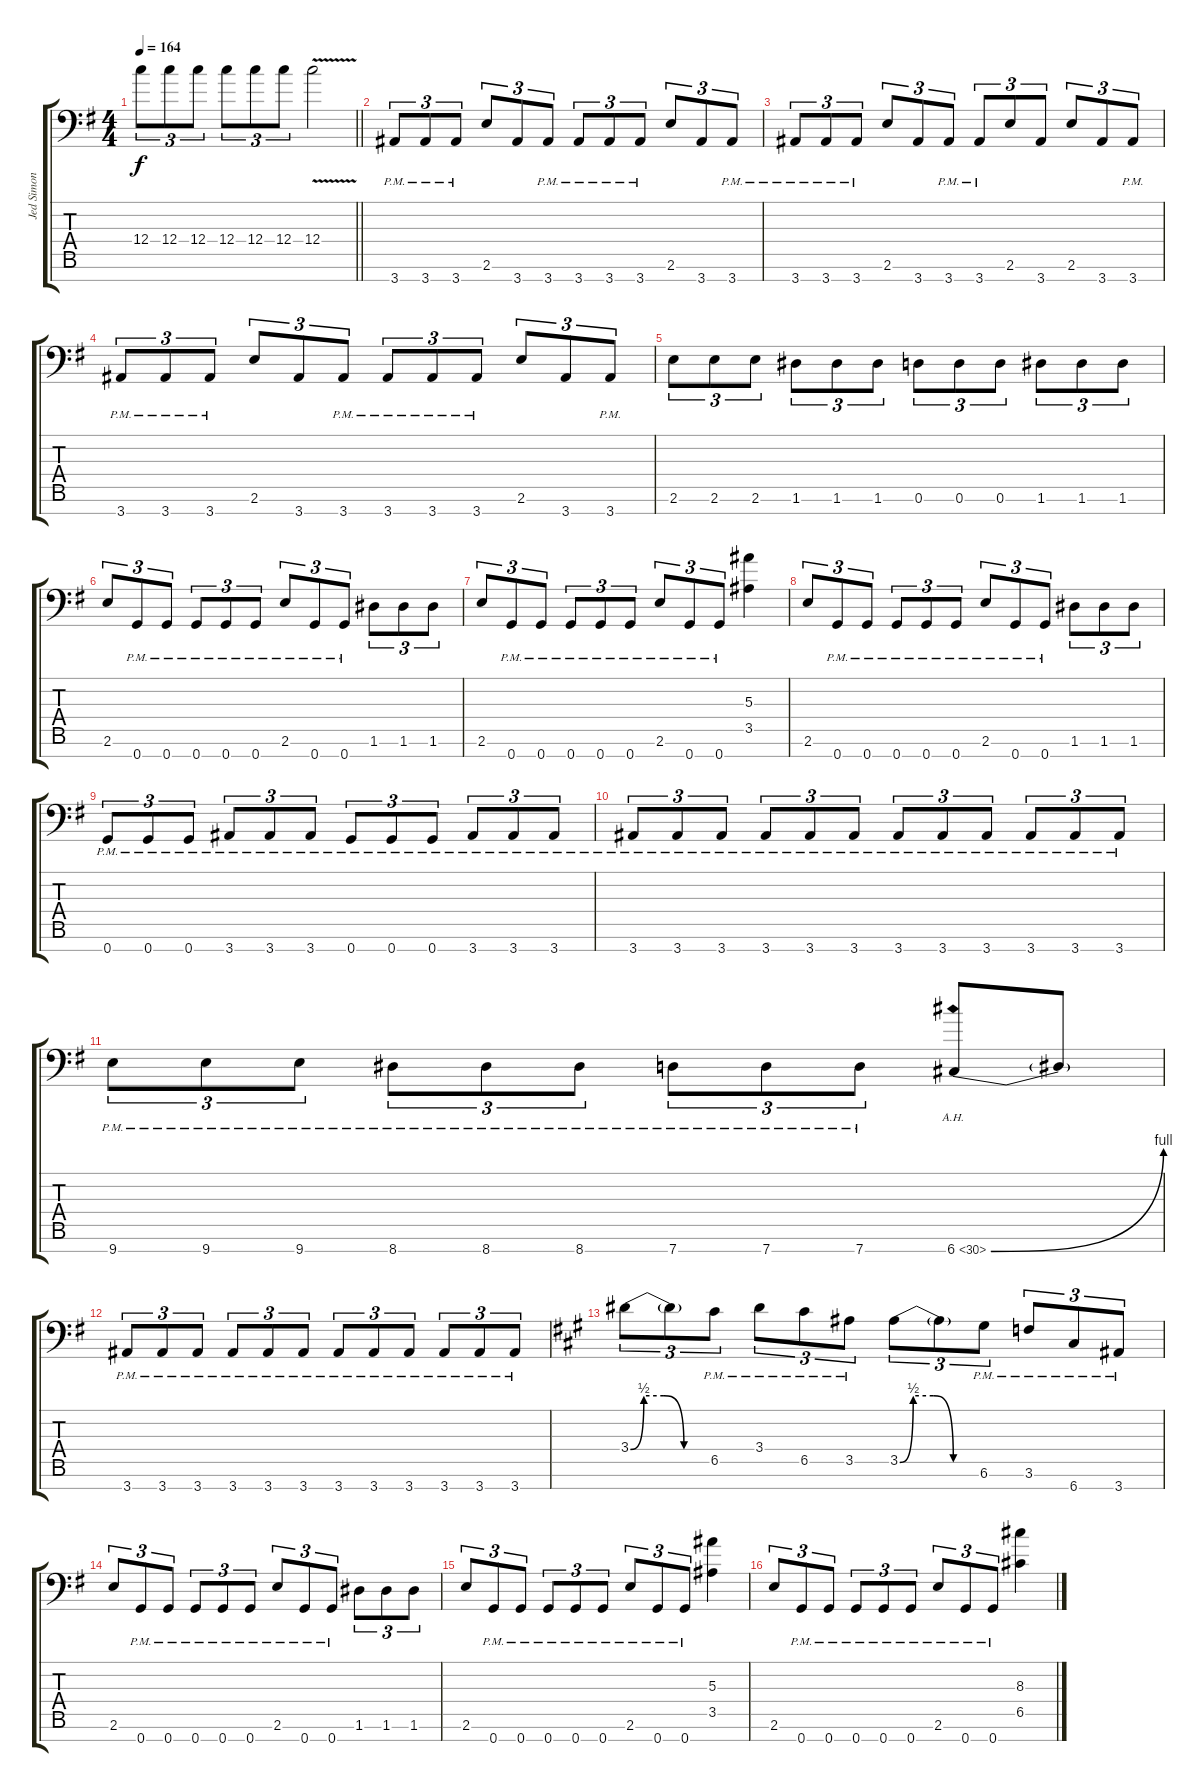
\track ("Jed Simon Rhythm" "Jed Simon ") {instrument distortionguitar}
\staff {score tabs}
\tuning (D4 A3 F3 C3 G2 D2 G1) {hide}
\ts (4 4)
\tempo 164
\clef f4
\barLineRight lightlight
\ks g
12.4.8{tu (3 2) dy f} 12.4.8{tu (3 2)} 12.4.8{tu (3 2)} 12.4.8{tu (3 2)} 12.4.8{tu (3 2)} 12.4.8{tu (3 2)} 12.4{v}.2 |
3.7{pm}.8{tu (3 2)} 3.7{pm}.8{tu (3 2)} 3.7{pm}.8{tu (3 2)} 2.6.8{tu (3 2)} 3.7.8{tu (3 2)} 3.7{pm}.8{tu (3 2)} 3.7{pm}.8{tu (3 2)} 3.7{pm}.8{tu (3 2)} 3.7{pm}.8{tu (3 2)} 2.6.8{tu (3 2)} 3.7.8{tu (3 2)} 3.7{pm}.8{tu (3 2)} |
3.7{pm}.8{tu (3 2)} 3.7{pm}.8{tu (3 2)} 3.7{pm}.8{tu (3 2)} 2.6.8{tu (3 2)} 3.7.8{tu (3 2)} 3.7{pm}.8{tu (3 2)} 3.7{pm}.8{tu (3 2)} 2.6.8{tu (3 2)} 3.7.8{tu (3 2)} 2.6.8{tu (3 2)} 3.7.8{tu (3 2)} 3.7{pm}.8{tu (3 2)} |
3.7{pm}.8{tu (3 2)} 3.7{pm}.8{tu (3 2)} 3.7{pm}.8{tu (3 2)} 2.6.8{tu (3 2)} 3.7.8{tu (3 2)} 3.7{pm}.8{tu (3 2)} 3.7{pm}.8{tu (3 2)} 3.7{pm}.8{tu (3 2)} 3.7{pm}.8{tu (3 2)} 2.6.8{tu (3 2)} 3.7.8{tu (3 2)} 3.7{pm}.8{tu (3 2)} |
2.6.8{tu (3 2)} 2.6.8{tu (3 2)} 2.6.8{tu (3 2)} 1.6.8{tu (3 2)} 1.6.8{tu (3 2)} 1.6.8{tu (3 2)} 0.6.8{tu (3 2)} 0.6.8{tu (3 2)} 0.6.8{tu (3 2)} 1.6.8{tu (3 2)} 1.6.8{tu (3 2)} 1.6.8{tu (3 2)} |
2.6.8{tu (3 2)} 0.7{pm}.8{tu (3 2)} 0.7{pm}.8{tu (3 2)} 0.7{pm}.8{tu (3 2)} 0.7{pm}.8{tu (3 2)} 0.7{pm}.8{tu (3 2)} 2.6{pm}.8{tu (3 2)} 0.7{pm}.8{tu (3 2)} 0.7{pm}.8{tu (3 2)} 1.6.8{tu (3 2)} 1.6.8{tu (3 2)} 1.6.8{tu (3 2)} |
2.6.8{tu (3 2)} 0.7{pm}.8{tu (3 2)} 0.7{pm}.8{tu (3 2)} 0.7{pm}.8{tu (3 2)} 0.7{pm}.8{tu (3 2)} 0.7{pm}.8{tu (3 2)} 2.6{pm}.8{tu (3 2)} 0.7{pm}.8{tu (3 2)} 0.7{pm}.8{tu (3 2)} (5.3 3.5).4 |
2.6.8{tu (3 2)} 0.7{pm}.8{tu (3 2)} 0.7{pm}.8{tu (3 2)} 0.7{pm}.8{tu (3 2)} 0.7{pm}.8{tu (3 2)} 0.7{pm}.8{tu (3 2)} 2.6{pm}.8{tu (3 2)} 0.7{pm}.8{tu (3 2)} 0.7{pm}.8{tu (3 2)} 1.6.8{tu (3 2)} 1.6.8{tu (3 2)} 1.6.8{tu (3 2)} |
0.7{pm}.8{tu (3 2)} 0.7{pm}.8{tu (3 2)} 0.7{pm}.8{tu (3 2)} 3.7{pm}.8{tu (3 2)} 3.7{pm}.8{tu (3 2)} 3.7{pm}.8{tu (3 2)} 0.7{pm}.8{tu (3 2)} 0.7{pm}.8{tu (3 2)} 0.7{pm}.8{tu (3 2)} 3.7{pm}.8{tu (3 2)} 3.7{pm}.8{tu (3 2)} 3.7{pm}.8{tu (3 2)} |
3.7{pm}.8{tu (3 2)} 3.7{pm}.8{tu (3 2)} 3.7{pm}.8{tu (3 2)} 3.7{pm}.8{tu (3 2)} 3.7{pm}.8{tu (3 2)} 3.7{pm}.8{tu (3 2)} 3.7{pm}.8{tu (3 2)} 3.7{pm}.8{tu (3 2)} 3.7{pm}.8{tu (3 2)} 3.7{pm}.8{tu (3 2)} 3.7{pm}.8{tu (3 2)} 3.7{pm}.8{tu (3 2)} |
9.7{pm}.8{tu (3 2)} 9.7{pm}.8{tu (3 2)} 9.7{pm}.8{tu (3 2)} 8.7{pm}.8{tu (3 2)} 8.7{pm}.8{tu (3 2)} 8.7{pm}.8{tu (3 2)} 7.7{pm}.8{tu (3 2)} 7.7{pm}.8{tu (3 2)} 7.7{pm}.8{tu (3 2)} 6.7{be (bend 0 0 60 4) ah 24}.8 6.7{t}.8 |
3.7{pm}.8{tu (3 2)} 3.7{pm}.8{tu (3 2)} 3.7{pm}.8{tu (3 2)} 3.7{pm}.8{tu (3 2)} 3.7{pm}.8{tu (3 2)} 3.7{pm}.8{tu (3 2)} 3.7{pm}.8{tu (3 2)} 3.7{pm}.8{tu (3 2)} 3.7{pm}.8{tu (3 2)} 3.7{pm}.8{tu (3 2)} 3.7{pm}.8{tu (3 2)} 3.7{pm}.8{tu (3 2)} |
\ks a
3.4{be (custom 0 0 10 2 25 2 40 0 60 0)}.8{tu (3 2)} 3.4{t}.8{tu (3 2)} 6.5{pm}.8{tu (3 2)} 3.4{pm}.8{tu (3 2)} 6.5{pm}.8{tu (3 2)} 3.5{pm}.8{tu (3 2)} 3.5{be (custom 0 0 10 2 25 2 40 0 60 0)}.8{tu (3 2)} 3.5{t}.8{tu (3 2)} 6.6{pm}.8{tu (3 2)} 3.6{pm}.8{tu (3 2)} 6.7{pm}.8{tu (3 2)} 3.7{pm}.8{tu (3 2)} |
\ks g
2.6.8{tu (3 2)} 0.7{pm}.8{tu (3 2)} 0.7{pm}.8{tu (3 2)} 0.7{pm}.8{tu (3 2)} 0.7{pm}.8{tu (3 2)} 0.7{pm}.8{tu (3 2)} 2.6{pm}.8{tu (3 2)} 0.7{pm}.8{tu (3 2)} 0.7{pm}.8{tu (3 2)} 1.6.8{tu (3 2)} 1.6.8{tu (3 2)} 1.6.8{tu (3 2)} |
2.6.8{tu (3 2)} 0.7{pm}.8{tu (3 2)} 0.7{pm}.8{tu (3 2)} 0.7{pm}.8{tu (3 2)} 0.7{pm}.8{tu (3 2)} 0.7{pm}.8{tu (3 2)} 2.6{pm}.8{tu (3 2)} 0.7{pm}.8{tu (3 2)} 0.7{pm}.8{tu (3 2)} (5.3 3.5).4 |
2.6.8{tu (3 2)} 0.7{pm}.8{tu (3 2)} 0.7{pm}.8{tu (3 2)} 0.7{pm}.8{tu (3 2)} 0.7{pm}.8{tu (3 2)} 0.7{pm}.8{tu (3 2)} 2.6{pm}.8{tu (3 2)} 0.7{pm}.8{tu (3 2)} 0.7{pm}.8{tu (3 2)} (8.3 6.5).4
